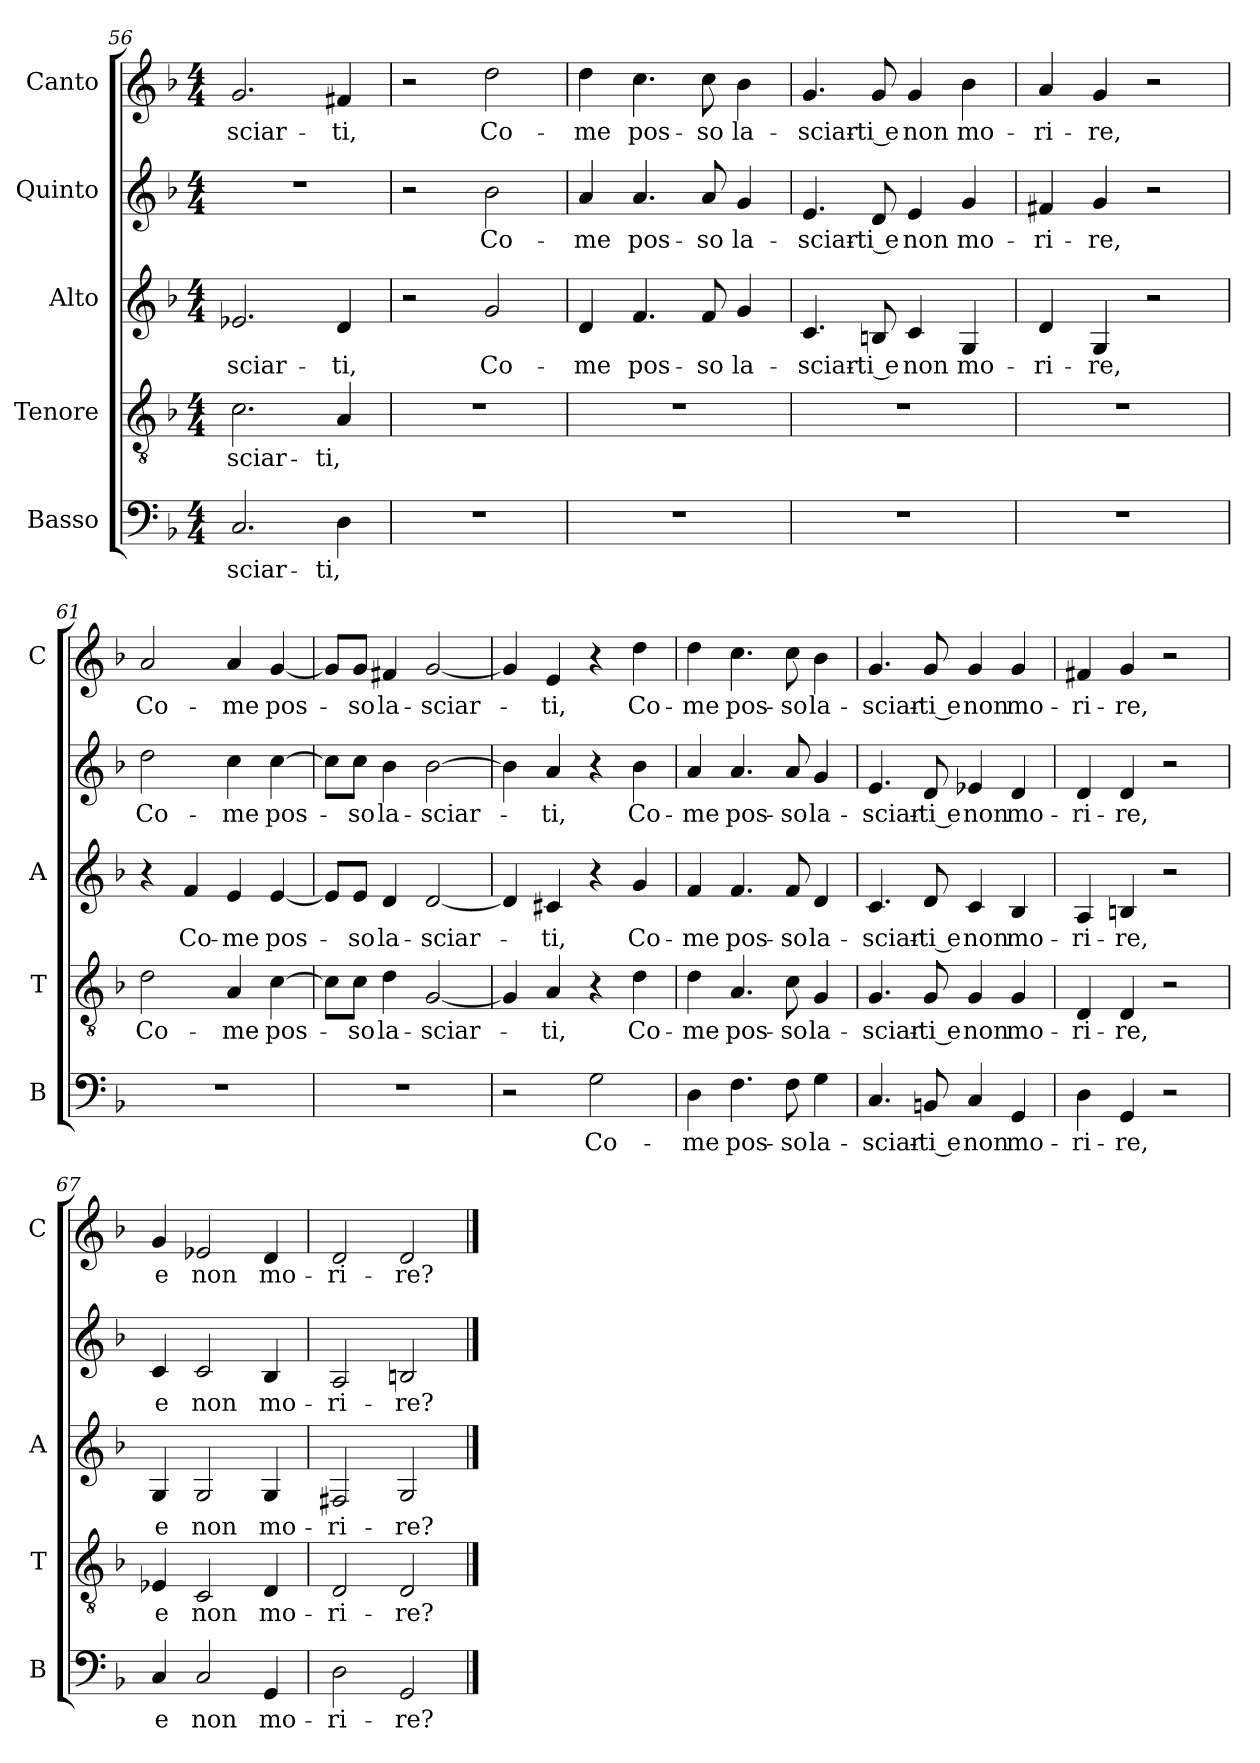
**kern	**text	**kern	**text	**kern	**text	**kern	**text	**kern	**text
*part5	*part5	*part4	*part4	*part3	*part3	*part2	*part2	*part1	*part1
*staff5	*staff5	*staff4	*staff4	*staff3	*staff3	*staff2	*staff2	*staff1	*staff1
*I"Basso	*	*I"Tenore	*	*I"Alto	*	*I"Quinto	*	*I"Canto	*
*I'B	*	*I'T	*	*I'A	*	*	*	*I'C	*
*clefF4	*	*clefGv2	*	*clefG2	*	*clefG2	*	*clefG2	*
*k[b-]	*	*k[b-]	*	*k[b-]	*	*k[b-]	*	*k[b-]	*
*F:	*	*F:	*	*F:	*	*F:	*	*F:	*
*M4/4	*	*M4/4	*	*M4/4	*	*M4/4	*	*M4/4	*
=56	=56	=56	=56	=56	=56	=56	=56	=56	=56
!	!LO:LY:b	!	!LO:LY:b	!	!LO:LY:b	!	!	!	!LO:LY:b
2.C/	-sciar-	2.c\	-sciar-	2.e-X/	-sciar-	1r	.	2.g/	-sciar-
!	!LO:LY:b	!	!LO:LY:b	!	!LO:LY:b	!	!	!	!LO:LY:b
4D\	-ti,	4A/	-ti,	4d/	-ti,	.	.	4f#X/	-ti,
=57	=57	=57	=57	=57	=57	=57	=57	=57	=57
1r	.	1r	.	2r	.	2r	.	2r	.
!	!	!	!	!	!LO:LY:b	!	!LO:LY:b	!	!LO:LY:b
.	.	.	.	2g/	Co-	2b-\	Co-	2dd\	Co-
=58	=58	=58	=58	=58	=58	=58	=58	=58	=58
!	!	!	!	!	!LO:LY:b	!	!LO:LY:b	!	!LO:LY:b
1r	.	1r	.	4d/	-me	4a/	-me	4dd\	-me
!	!	!	!	!	!LO:LY:b	!	!LO:LY:b	!	!LO:LY:b
.	.	.	.	4.f/	pos-	4.a/	pos-	4.cc\	pos-
!	!	!	!	!	!LO:LY:b	!	!LO:LY:b	!	!LO:LY:b
.	.	.	.	8f/	-so	8a/	-so	8cc\	-so
!	!	!	!	!	!LO:LY:b	!	!LO:LY:b	!	!LO:LY:b
.	.	.	.	4g/	la-	4g/	la-	4b-\	la-
=59	=59	=59	=59	=59	=59	=59	=59	=59	=59
!	!	!	!	!	!LO:LY:b	!	!LO:LY:b	!	!LO:LY:b
1r	.	1r	.	4.c/	-sciar-	4.e/	-sciar-	4.g/	-sciar-
!	!	!	!	!	!LO:LY:b	!	!LO:LY:b	!	!LO:LY:b
.	.	.	.	8Bn/	-ti e	8d/	-ti e	8g/	-ti e
!	!	!	!	!	!LO:LY:b	!	!LO:LY:b	!	!LO:LY:b
.	.	.	.	4c/	non	4e/	non	4g/	non
!	!	!	!	!	!LO:LY:b	!	!LO:LY:b	!	!LO:LY:b
.	.	.	.	4G/	mo-	4g/	mo-	4b-\	mo-
=60	=60	=60	=60	=60	=60	=60	=60	=60	=60
!	!	!	!	!	!LO:LY:b	!	!LO:LY:b	!	!LO:LY:b
1r	.	1r	.	4d/	-ri-	4f#X/	-ri-	4a/	-ri-
!	!	!	!	!	!LO:LY:b	!	!LO:LY:b	!	!LO:LY:b
.	.	.	.	4G/	-re,	4g/	-re,	4g/	-re,
.	.	.	.	2r	.	2r	.	2r	.
=61	=61	=61	=61	=61	=61	=61	=61	=61	=61
!	!	!	!LO:LY:b	!	!	!	!LO:LY:b	!	!LO:LY:b
1r	.	2d\	Co-	4r	.	2dd\	Co-	2a/	Co-
!	!	!	!	!	!LO:LY:b	!	!	!	!
.	.	.	.	4f/	Co-	.	.	.	.
!	!	!	!LO:LY:b	!	!LO:LY:b	!	!LO:LY:b	!	!LO:LY:b
.	.	4A/	-me	4e/	-me	4cc\	-me	4a/	-me
!	!	!	!LO:LY:b	!	!LO:LY:b	!	!LO:LY:b	!	!LO:LY:b
.	.	[4c\	pos-	[4e/	pos-	[4cc\	pos-	[4g/	pos-
!!LO:LB:g=z
=62	=62	=62	=62	=62	=62	=62	=62	=62	=62
1r	.	8c\L]	.	8e/L]	.	8cc\L]	.	8g/L]	.
!	!	!	!LO:LY:b	!	!LO:LY:b	!	!LO:LY:b	!	!LO:LY:b
.	.	8c\J	-so	8e/J	-so	8cc\J	-so	8g/J	-so
!	!	!	!LO:LY:b	!	!LO:LY:b	!	!LO:LY:b	!	!LO:LY:b
.	.	4d\	la-	4d/	la-	4b-\	la-	4f#X/	la-
!	!	!	!LO:LY:b	!	!LO:LY:b	!	!LO:LY:b	!	!LO:LY:b
.	.	[2G/	-sciar-	[2d/	-sciar-	[2b-\	-sciar-	[2g/	-sciar-
=63	=63	=63	=63	=63	=63	=63	=63	=63	=63
2r	.	4G/]	.	4d/]	.	4b-\]	.	4g/]	.
!	!	!	!LO:LY:b	!	!LO:LY:b	!	!LO:LY:b	!	!LO:LY:b
.	.	4A/	-ti,	4c#X/	-ti,	4a/	-ti,	4e/	-ti,
!	!LO:LY:b	!	!	!	!	!	!	!	!
2G\	Co-	4r	.	4r	.	4r	.	4r	.
!	!	!	!LO:LY:b	!	!LO:LY:b	!	!LO:LY:b	!	!LO:LY:b
.	.	4d\	Co-	4g/	Co-	4b-\	Co-	4dd\	Co-
=64	=64	=64	=64	=64	=64	=64	=64	=64	=64
!	!LO:LY:b	!	!LO:LY:b	!	!LO:LY:b	!	!LO:LY:b	!	!LO:LY:b
4D\	-me	4d\	-me	4f/	-me	4a/	-me	4dd\	-me
!	!LO:LY:b	!	!LO:LY:b	!	!LO:LY:b	!	!LO:LY:b	!	!LO:LY:b
4.F\	pos-	4.A/	pos-	4.f/	pos-	4.a/	pos-	4.cc\	pos-
!	!LO:LY:b	!	!LO:LY:b	!	!LO:LY:b	!	!LO:LY:b	!	!LO:LY:b
8F\	-so	8c\	-so	8f/	-so	8a/	-so	8cc\	-so
!	!LO:LY:b	!	!LO:LY:b	!	!LO:LY:b	!	!LO:LY:b	!	!LO:LY:b
4G\	la-	4G/	la-	4d/	la-	4g/	la-	4b-\	la-
=65	=65	=65	=65	=65	=65	=65	=65	=65	=65
!	!LO:LY:b	!	!LO:LY:b	!	!LO:LY:b	!	!LO:LY:b	!	!LO:LY:b
4.C/	-sciar-	4.G/	-sciar-	4.c/	-sciar-	4.e/	-sciar-	4.g/	-sciar-
!	!LO:LY:b	!	!LO:LY:b	!	!LO:LY:b	!	!LO:LY:b	!	!LO:LY:b
8BBn/	-ti e	8G/	-ti e	8d/	-ti e	8d/	-ti e	8g/	-ti e
!	!LO:LY:b	!	!LO:LY:b	!	!LO:LY:b	!	!LO:LY:b	!	!LO:LY:b
4C/	non	4G/	non	4c/	non	4e-X/	non	4g/	non
!	!LO:LY:b	!	!LO:LY:b	!	!LO:LY:b	!	!LO:LY:b	!	!LO:LY:b
4GG/	mo-	4G/	mo-	4B-/	mo-	4d/	mo-	4g/	mo-
=66	=66	=66	=66	=66	=66	=66	=66	=66	=66
!	!LO:LY:b	!	!LO:LY:b	!	!LO:LY:b	!	!LO:LY:b	!	!LO:LY:b
4D\	-ri-	4D/	-ri-	4A/	-ri-	4d/	-ri-	4f#X/	-ri-
!	!LO:LY:b	!	!LO:LY:b	!	!LO:LY:b	!	!LO:LY:b	!	!LO:LY:b
4GG/	-re,	4D/	-re,	4Bn/	-re,	4d/	-re,	4g/	-re,
2r	.	2r	.	2r	.	2r	.	2r	.
=67	=67	=67	=67	=67	=67	=67	=67	=67	=67
!	!LO:LY:b	!	!LO:LY:b	!	!LO:LY:b	!	!LO:LY:b	!	!LO:LY:b
4C/	e	4E-X/	e	4G/	e	4c/	e	4g/	e
!	!LO:LY:b	!	!LO:LY:b	!	!LO:LY:b	!	!LO:LY:b	!	!LO:LY:b
2C/	non	2C/	non	2G/	non	2c/	non	2e-X/	non
!	!LO:LY:b	!	!LO:LY:b	!	!LO:LY:b	!	!LO:LY:b	!	!LO:LY:b
4GG/	mo-	4D/	mo-	4G/	mo-	4B-/	mo-	4d/	mo-
=68	=68	=68	=68	=68	=68	=68	=68	=68	=68
!	!LO:LY:b	!	!LO:LY:b	!	!LO:LY:b	!	!LO:LY:b	!	!LO:LY:b
2D\	-ri-	2D/	-ri-	2F#X/	-ri-	2A/	-ri-	2d/	-ri-
!	!LO:LY:b	!	!LO:LY:b	!	!LO:LY:b	!	!LO:LY:b	!	!LO:LY:b
2GG/	-re?	2D/	-re?	2G/	-re?	2Bn/	-re?	2d/	-re?
==	==	==	==	==	==	==	==	==	==
*-	*-	*-	*-	*-	*-	*-	*-	*-	*-
